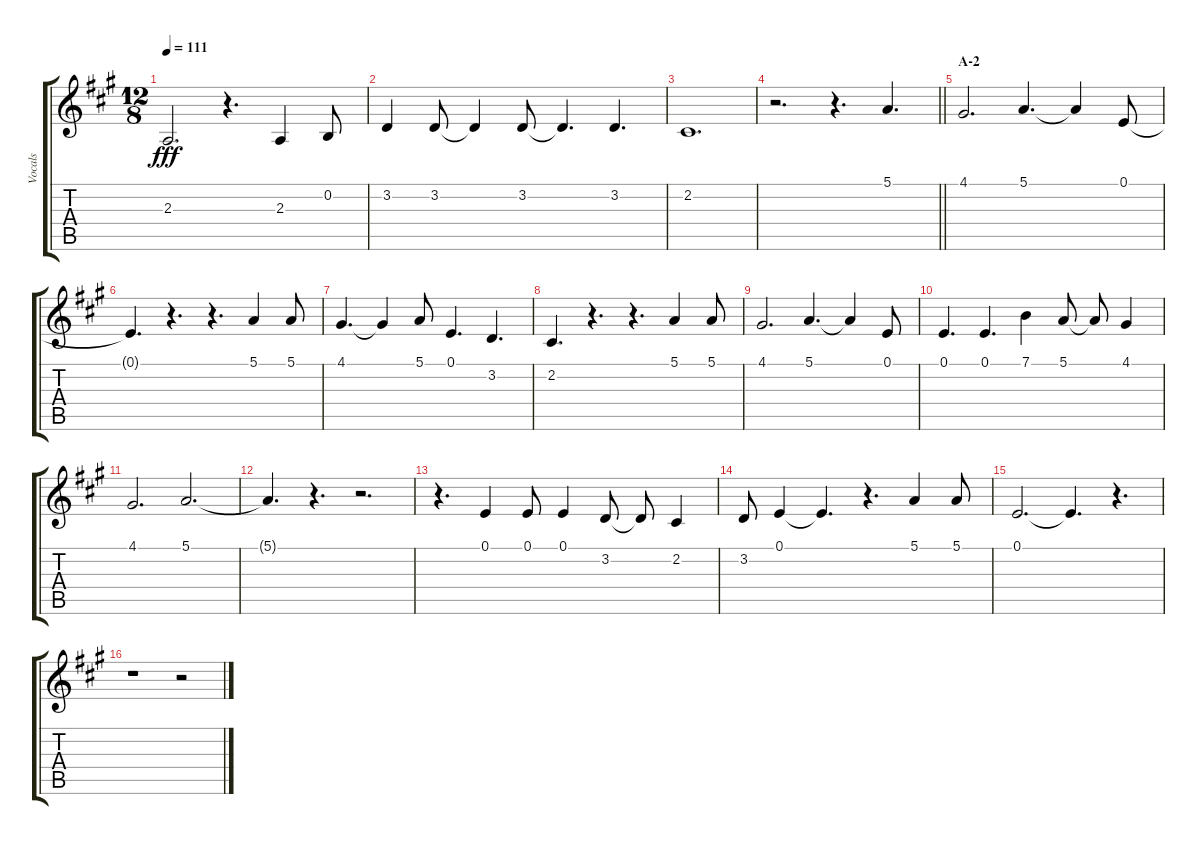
\track ("Vocals" "Vocals") {instrument voiceoohs}
\staff {score tabs}
\tuning (E4 B3 G3 D3 A2 E2) {hide}
\ts (12 8)
\tempo 111
\clef g2
\ks a
2.3.2{d dy fff} r.4{d} 2.3.4 0.2.8 |
3.2.4 3.2.8 3.2{t}.4 3.2.8 3.2{t}.4{d} 3.2.4{d} |
2.2.1{d} |
\barLineRight lightlight
r.2{d} r.4{d} 5.1.4{d} |
\section ("" "A-2")
4.1.2{d} 5.1.4{d} 5.1{t}.4 0.1.8 |
0.1{t}.4{d} r.4{d} r.4{d} 5.1.4 5.1.8 |
4.1.4{d} 4.1{t}.4 5.1.8 0.1.4{d} 3.2.4{d} |
2.2.4{d} r.4{d} r.4{d} 5.1.4 5.1.8 |
4.1.2{d} 5.1.4{d} 5.1{t}.4 0.1.8 |
0.1.4{d} 0.1.4{d} 7.1.4 5.1.8 5.1{t}.8 4.1.4 |
4.1.2{d} 5.1.2{d} |
5.1{t}.4{d} r.4{d} r.2{d} |
r.4{d} 0.1.4 0.1.8 0.1.4 3.2.8 3.2{t}.8 2.2.4 |
3.2.8 0.1.4 0.1{t}.4{d} r.4{d} 5.1.4 5.1.8 |
0.1.2{d} 0.1{t}.4{d} r.4{d} |
r.1 r.2
